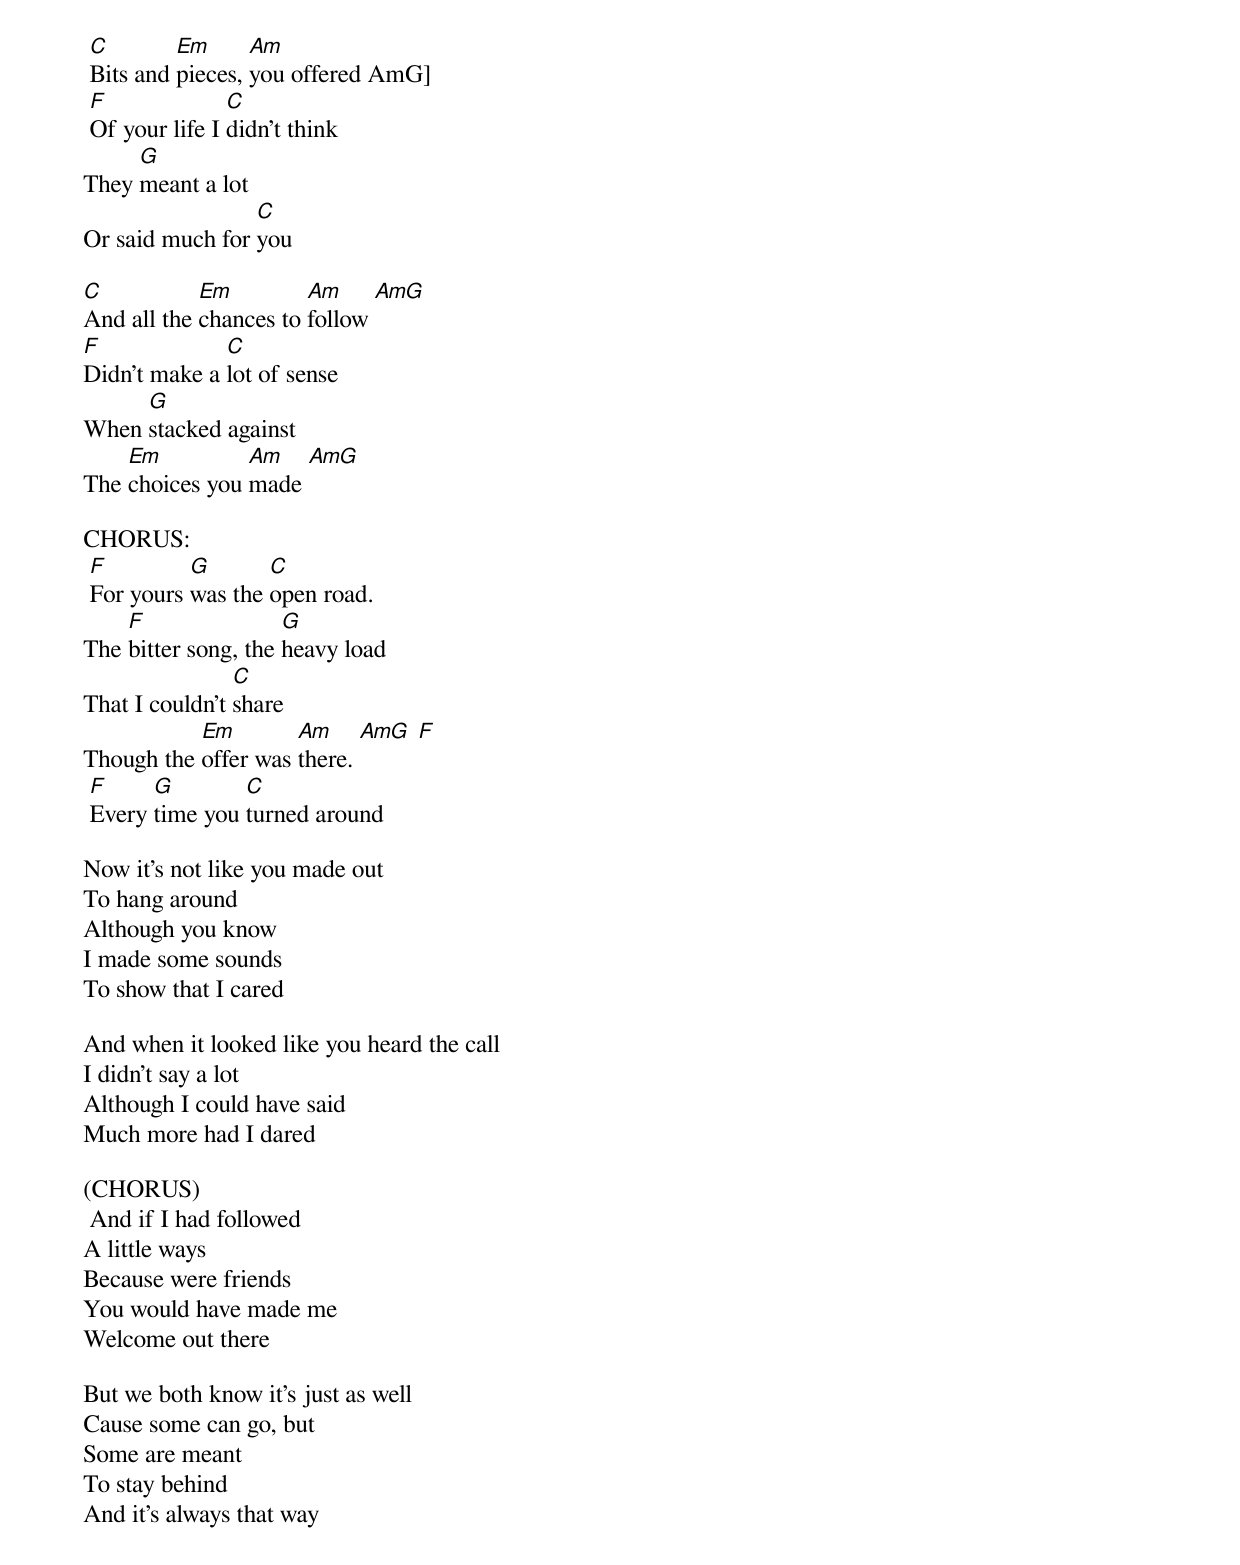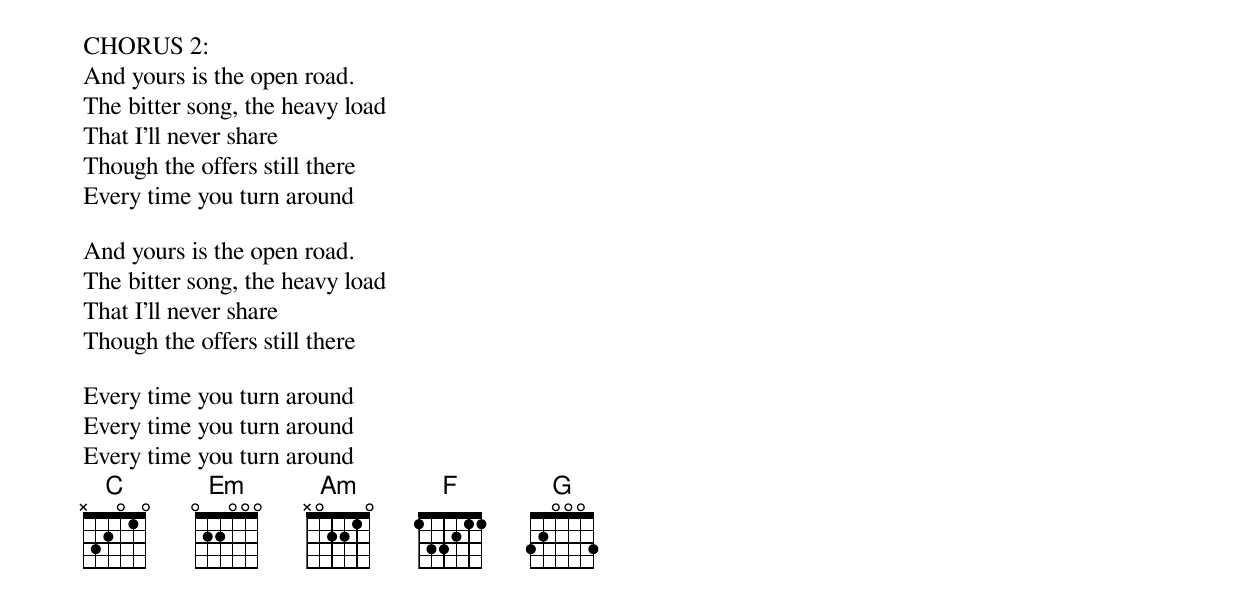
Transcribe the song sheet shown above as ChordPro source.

 [C]Bits and [Em]pieces, [Am]you offered AmG]
 [F]Of your life I [C]didn't think
They [G]meant a lot
Or said much for [C]you

[C]And all the [Em]chances to [Am]follow [AmG]
[F]Didn't make a [C]lot of sense
When [G]stacked against
The [Em]choices you [Am]made [AmG]

CHORUS:
 [F]For yours [G]was the [C]open road.
The [F]bitter song, the [G]heavy load
That I couldn't [C]share
Though the [Em]offer was [Am]there. [AmG] [F]
 [F]Every [G]time you [C]turned around

Now it's not like you made out
To hang around
Although you know
I made some sounds
To show that I cared

And when it looked like you heard the call
I didn't say a lot
Although I could have said
Much more had I dared

(CHORUS)
 And if I had followed
A little ways
Because were friends
You would have made me
Welcome out there

But we both know it's just as well
Cause some can go, but
Some are meant
To stay behind
And it's always that way

CHORUS 2:
And yours is the open road.
The bitter song, the heavy load
That I'll never share
Though the offers still there
Every time you turn around

And yours is the open road.
The bitter song, the heavy load
That I'll never share
Though the offers still there

Every time you turn around
Every time you turn around
Every time you turn around
